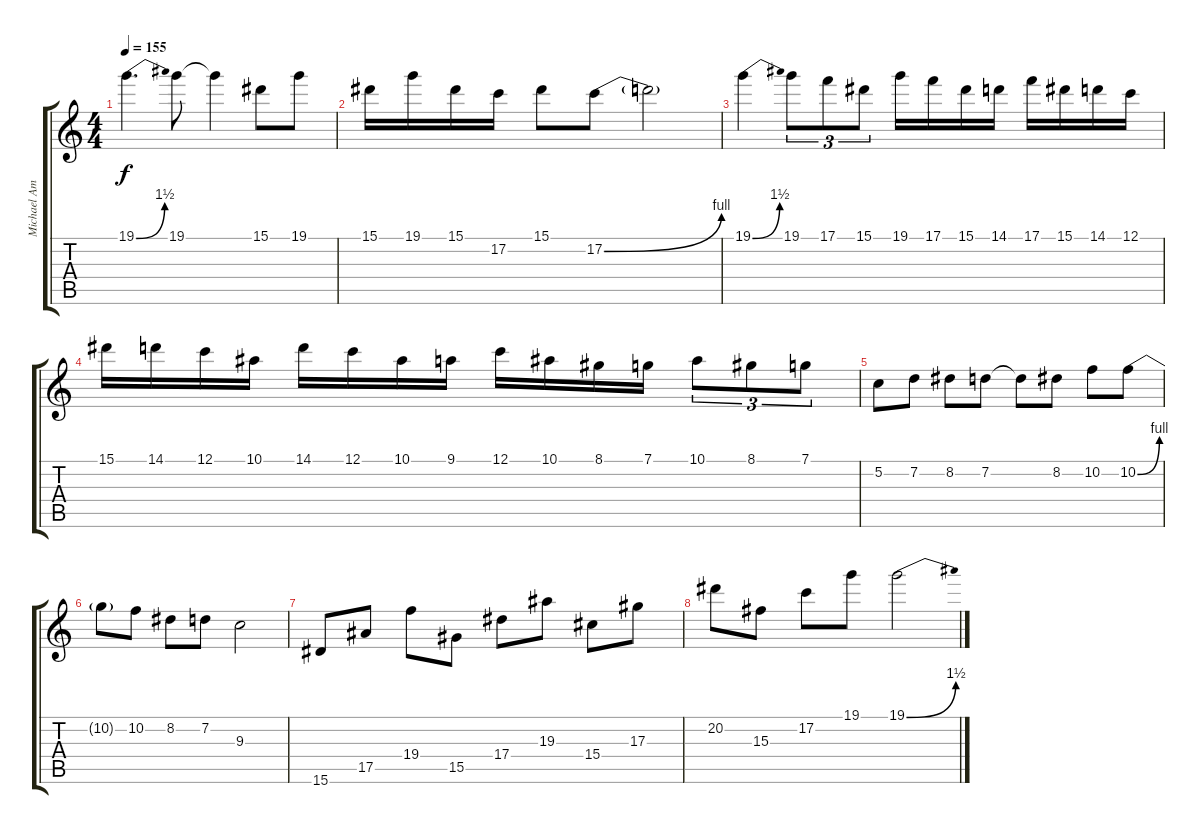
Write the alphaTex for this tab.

\track ("Michael Amott" "Michael Am") {instrument distortionguitar}
\staff {score tabs}
\tuning (C4 G3 Eb3 Bb2 F2 C2) {hide}
\ts (4 4)
\tempo 155
\clef g2
\ks c
19.1{be (bend 0 0 60 6)}.4{d dy f} 19.1.8 19.1{t}.4 15.1.8 19.1.8 |
15.1.16 19.1.16 15.1.16 17.2.16 15.1.8 17.2{be (bend 0 0 60 4)}.8 17.2{t}.2 |
19.1{be (bend 0 0 60 6)}.4 19.1.8{tu (3 2)} 17.1.8{tu (3 2)} 15.1.8{tu (3 2)} 19.1.16 17.1.16 15.1.16 14.1.16 17.1.16 15.1.16 14.1.16 12.1.16 |
15.1.16 14.1.16 12.1.16 10.1.16 14.1.16 12.1.16 10.1.16 9.1.16 12.1.16 10.1.16 8.1.16 7.1.16 10.1.8{tu (3 2)} 8.1.8{tu (3 2)} 7.1.8{tu (3 2)} |
5.2.8 7.2.8 8.2.8 7.2.8 7.2{t}.8 8.2.8 10.2.8 10.2{be (bend 0 0 60 4)}.8 |
10.2{t}.8 10.2.8 8.2.8 7.2.8 9.3.2 |
15.6.8 17.5.8 19.4.8 15.5.8 17.4.8 19.3.8 15.4.8 17.3.8 |
20.2.8 15.3.8 17.2.8 19.1.8 19.1{be (bend 0 0 60 6)}.2
